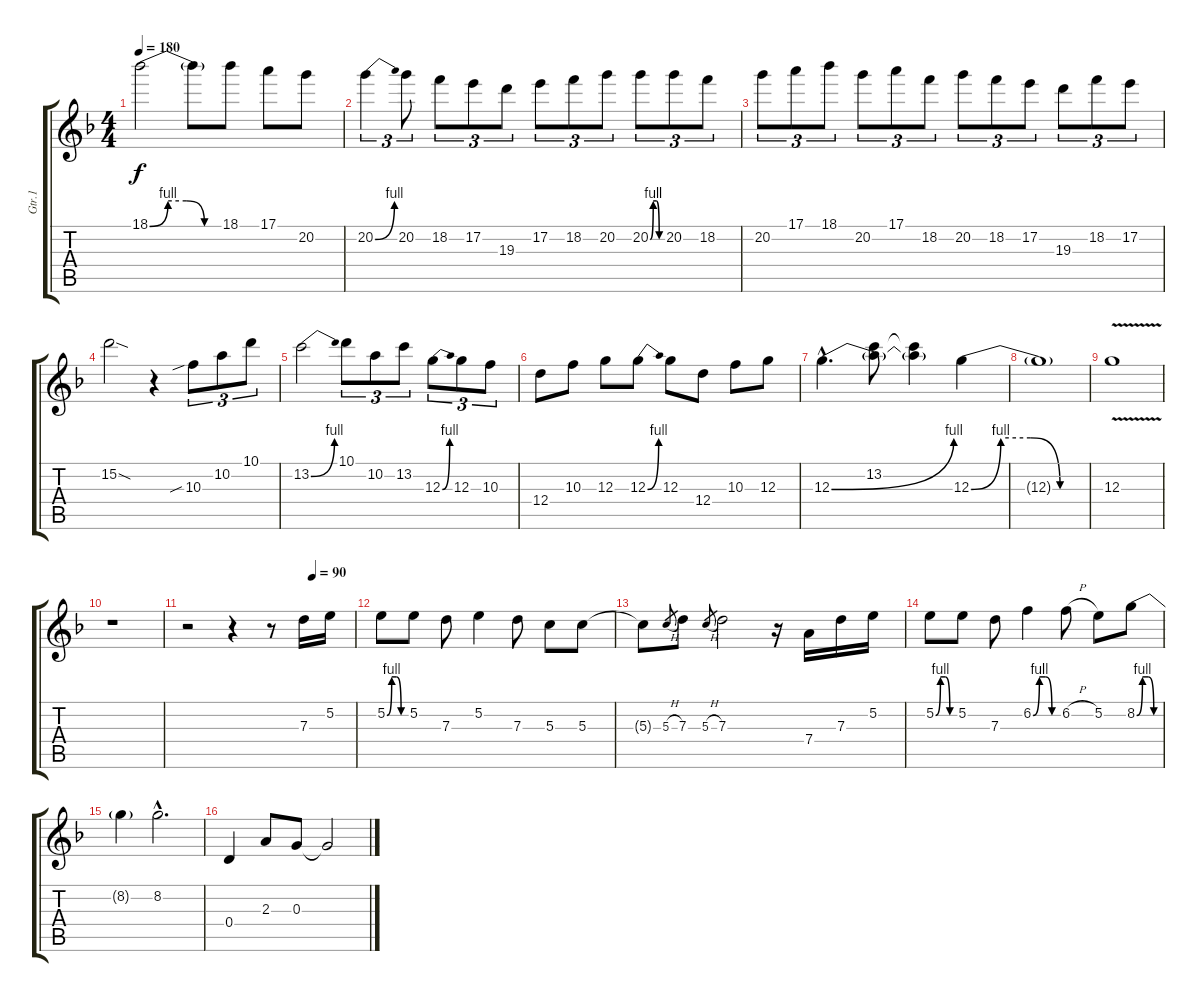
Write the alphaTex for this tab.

\track ("Gtr.1" "Gtr.1") {instrument electricguitarclean}
\staff {score tabs}
\tuning (E4 B3 G3 D3 A2 E2) {hide}
\ts (4 4)
\tempo 180
\clef g2
\ks f
18.1{be (custom 0 0 15 4 30 4 45 0 60 0)}.2{dy f} 18.1{t}.8 18.1.8 17.1.8 20.2.8 |
20.2{be (bend 0 0 60 4)}.4{tu (3 2)} 20.2.8{tu (3 2)} 18.2.8{tu (3 2)} 17.2.8{tu (3 2)} 19.3.8{tu (3 2)} 17.2.8{tu (3 2)} 18.2.8{tu (3 2)} 20.2.8{tu (3 2)} 20.2{be (custom 0 0 15 4 30 4 45 0 60 0)}.8{tu (3 2)} 20.2.8{tu (3 2)} 18.2.8{tu (3 2)} |
20.2.8{tu (3 2)} 17.1.8{tu (3 2)} 18.1.8{tu (3 2)} 20.2.8{tu (3 2)} 17.1.8{tu (3 2)} 18.2.8{tu (3 2)} 20.2.8{tu (3 2)} 18.2.8{tu (3 2)} 17.2.8{tu (3 2)} 19.3.8{tu (3 2)} 18.2.8{tu (3 2)} 17.2.8{tu (3 2)} |
15.2{sod}.2 r.4 10.3{sib}.8{tu (3 2)} 10.2.8{tu (3 2)} 10.1.8{tu (3 2)} |
13.2{be (bend 0 0 60 4)}.2 10.1.8{tu (3 2)} 10.2.8{tu (3 2)} 13.2.8{tu (3 2)} 12.3{be (bend 0 0 60 4)}.8{tu (3 2)} 12.3.8{tu (3 2)} 10.3.8{tu (3 2)} |
12.4.8 10.3.8 12.3.8 12.3{be (bend 0 0 60 4)}.8 12.3.8 12.4.8 10.3.8 12.3.8 |
12.3{be (bend 0 0 60 4) hac}.4{d} (13.2 12.3{t}).8 (13.2{t} 12.3{t}).4 12.3{be (custom 0 0 15 4 30 4 45 0 60 0)}.4 |
12.3{t}.1 |
12.3{v}.1 |
r.1 |
\tempo (90 0.75)
r.2 r.4 r.8{instrument electricguitarclean} 7.3.16 5.2.16 |
5.2{be (custom 0 0 15 4 30 4 45 0 60 0)}.8 5.2.8 7.3.8 5.2.4 7.3.8 5.3.8 5.3.8 |
5.3{t}.8 5.3{h}.8{gr} 7.3.8 5.3{h}.8{gr} 7.3.2 r.16 7.4.16 7.3.16 5.2.16 |
5.2{be (custom 0 0 15 4 30 4 45 0 60 0)}.8 5.2.8 7.3.8 6.2{be (custom 0 0 15 4 30 4 45 0 60 0)}.4 6.2{h}.8 5.2.8 8.2{be (custom 0 0 15 4 30 4 45 0 60 0)}.8 |
8.2{t}.4 8.2{hac}.2{d} |
0.4.4 2.3.8 0.3.8 0.3{t}.2
